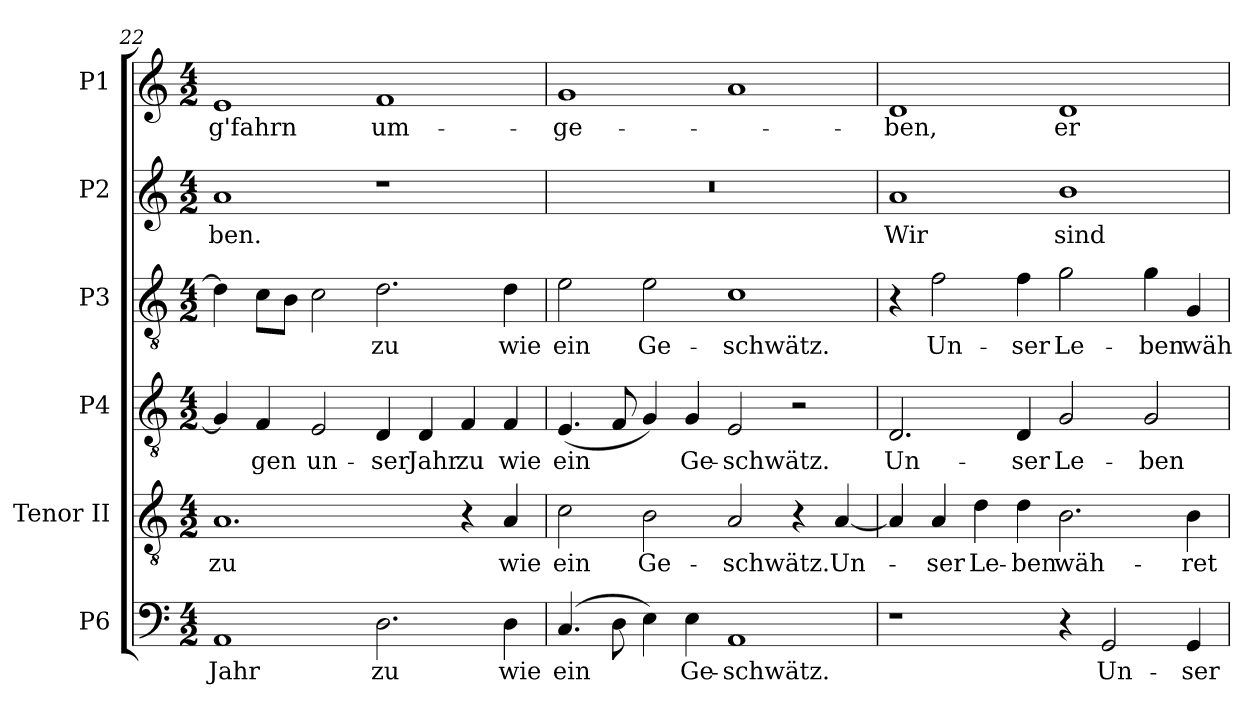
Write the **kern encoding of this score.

**kern	**text	**kern	**text	**kern	**text	**kern	**text	**kern	**text	**kern	**text
*part6	*part6	*part5	*part5	*part4	*part4	*part3	*part3	*part2	*part2	*part1	*part1
*staff6	*staff6	*staff5	*staff5	*staff4	*staff4	*staff3	*staff3	*staff2	*staff2	*staff1	*staff1
*I"P6	*	*I"Tenor II	*	*I"P4	*	*I"P3	*	*I"P2	*	*I"P1	*
!!LO:PB:g=z
*clefF4	*	*clefGv2	*	*clefGv2	*	*clefGv2	*	*clefG2	*	*clefG2	*
*	*	*ITrd7c12	*	*ITrd7c12	*	*ITrd7c12	*	*	*	*	*
*k[]	*	*k[]	*	*k[]	*	*k[]	*	*k[]	*	*k[]	*
*C:	*	*C:	*	*C:	*	*C:	*	*C:	*	*C:	*
*M4/2	*	*M4/2	*	*M4/2	*	*M4/2	*	*M4/2	*	*M4/2	*
=22	=22	=22	=22	=22	=22	=22	=22	=22	=22	=22	=22
!	!LO:LY:b:color=#000000	!	!	!	!	!	!	!	!	!	!
!	!	!	!LO:LY:b:color=#000000	!	!	!	!	!	!	!	!
!	!	!	!	!	!	!	!	!	!LO:LY:b:color=#000000	!	!
!	!	!	!	!	!	!	!	!	!	!	!LO:LY:b:color=#000000
1AAi	Jahr	1.AAi	zu	4GGi/]	.	4Di\]	.	1ai	-ben.	1ei	-g'fahrn
!	!	!	!	!	!LO:LY:b:color=#000000	!	!	!	!	!	!
.	.	.	.	4FFi/	-gen	8Ci\L	.	.	.	.	.
.	.	.	.	.	.	8BBi\J	.	.	.	.	.
!	!	!	!	!	!LO:LY:b:color=#000000	!	!	!	!	!	!
.	.	.	.	2EEi/	un-	2Ci\	.	.	.	.	.
!	!LO:LY:b:color=#000000	!	!	!	!	!	!	!	!	!	!
!	!	!	!	!	!LO:LY:b:color=#000000	!	!	!	!	!	!
!	!	!	!	!	!	!	!LO:LY:b:color=#000000	!	!	!	!
!	!	!	!	!	!	!	!	!	!	!	!LO:LY:b:color=#000000
2.Di\	zu	.	.	4DDi/	-ser	2.Di\	zu	1r	.	1fi	um-
!	!	!	!	!	!LO:LY:b:color=#000000	!	!	!	!	!	!
.	.	.	.	4DDi/	Jahr	.	.	.	.	.	.
!	!	!	!	!	!LO:LY:b:color=#000000	!	!	!	!	!	!
.	.	4r	.	4FFi/	zu	.	.	.	.	.	.
!	!LO:LY:b:color=#000000	!	!	!	!	!	!	!	!	!	!
!	!	!	!LO:LY:b:color=#000000	!	!	!	!	!	!	!	!
!	!	!	!	!	!LO:LY:b:color=#000000	!	!	!	!	!	!
!	!	!	!	!	!	!	!LO:LY:b:color=#000000	!	!	!	!
4Di\	wie	4AAi/	wie	4FFi/	wie	4Di\	wie	.	.	.	.
=23	=23	=23	=23	=23	=23	=23	=23	=23	=23	=23	=23
!	!LO:LY:b:color=#000000	!	!	!	!	!	!	!	!	!	!
!	!	!	!LO:LY:b:color=#000000	!	!	!	!	!	!	!	!
!	!	!	!	!	!LO:LY:b:color=#000000	!	!	!	!	!	!
!	!	!	!	!	!	!	!LO:LY:b:color=#000000	!LO:N:vis=1	!	!	!
!	!	!	!	!	!	!	!	!	!	!	!LO:LY:b:color=#000000
(4.Ci/	ein	2Ci\	ein	(4.EEi/	ein	2Ei\	ein	0r	.	1gi	-ge-
8Di\	.	.	.	8FFi/	.	.	.	.	.	.	.
!	!	!	!LO:LY:b:color=#000000	!	!	!	!	!	!	!	!
!	!	!	!	!	!	!	!LO:LY:b:color=#000000	!	!	!	!
4Ei\)	.	2BBi\	Ge-	4GGi/)	.	2Ei\	Ge-	.	.	.	.
!	!LO:LY:b:color=#000000	!	!	!	!	!	!	!	!	!	!
!	!	!	!	!	!LO:LY:b:color=#000000	!	!	!	!	!	!
4Ei\	Ge-	.	.	4GGi/	Ge-	.	.	.	.	.	.
!	!LO:LY:b:color=#000000	!	!	!	!	!	!	!	!	!	!
!	!	!	!LO:LY:b:color=#000000	!	!	!	!	!	!	!	!
!	!	!	!	!	!LO:LY:b:color=#000000	!	!	!	!	!	!
!	!	!	!	!	!	!	!LO:LY:b:color=#000000	!	!	!	!
1AAi	-schwätz.	2AAi/	-schwätz.	2EEi/	-schwätz.	1Ci	-schwätz.	.	.	1ai	.
.	.	4r	.	2r	.	.	.	.	.	.	.
!	!	!	!LO:LY:b:color=#000000	!	!	!	!	!	!	!	!
.	.	[4AAi/	Un-	.	.	.	.	.	.	.	.
=24	=24	=24	=24	=24	=24	=24	=24	=24	=24	=24	=24
!	!	!	!	!	!LO:LY:b:color=#000000	!	!	!	!	!	!
!	!	!	!	!	!	!	!	!	!LO:LY:b:color=#000000	!	!
!	!	!	!	!	!	!	!	!	!	!	!LO:LY:b:color=#000000
1r	.	4AAi/]	.	2.DDi/	Un-	4r	.	1ai	Wir	1di	-ben,
!	!	!	!LO:LY:b:color=#000000	!	!	!	!	!	!	!	!
!	!	!	!	!	!	!	!LO:LY:b:color=#000000	!	!	!	!
.	.	4AAi/	-ser	.	.	2Fi\	Un-	.	.	.	.
!	!	!	!LO:LY:b:color=#000000	!	!	!	!	!	!	!	!
.	.	4Di\	Le-	.	.	.	.	.	.	.	.
!	!	!	!LO:LY:b:color=#000000	!	!	!	!	!	!	!	!
!	!	!	!	!	!LO:LY:b:color=#000000	!	!	!	!	!	!
!	!	!	!	!	!	!	!LO:LY:b:color=#000000	!	!	!	!
.	.	4Di\	-ben	4DDi/	-ser	4Fi\	-ser	.	.	.	.
!	!	!	!LO:LY:b:color=#000000	!	!	!	!	!	!	!	!
!	!	!	!	!	!LO:LY:b:color=#000000	!	!	!	!	!	!
!	!	!	!	!	!	!	!LO:LY:b:color=#000000	!	!	!	!
!	!	!	!	!	!	!	!	!	!LO:LY:b:color=#000000	!	!
!	!	!	!	!	!	!	!	!	!	!	!LO:LY:b:color=#000000
4r	.	2.BBi\	wäh-	2GGi/	Le-	2Gi\	Le-	1bi	sind	1di	er-
!	!LO:LY:b:color=#000000	!	!	!	!	!	!	!	!	!	!
2GGi/	Un-	.	.	.	.	.	.	.	.	.	.
!	!	!	!	!	!LO:LY:b:color=#000000	!	!	!	!	!	!
!	!	!	!	!	!	!	!LO:LY:b:color=#000000	!	!	!	!
.	.	.	.	2GGi/	-ben	4Gi\	-ben	.	.	.	.
!	!LO:LY:b:color=#000000	!	!	!	!	!	!	!	!	!	!
!	!	!	!LO:LY:b:color=#000000	!	!	!	!	!	!	!	!
!	!	!	!	!	!	!	!LO:LY:b:color=#000000	!	!	!	!
4GGi/	-ser	4BBi\	-ret	.	.	4GGi/	wäh-	.	.	.	.
=	=	=	=	=	=	=	=	=	=	=	=
*-	*-	*-	*-	*-	*-	*-	*-	*-	*-	*-	*-
